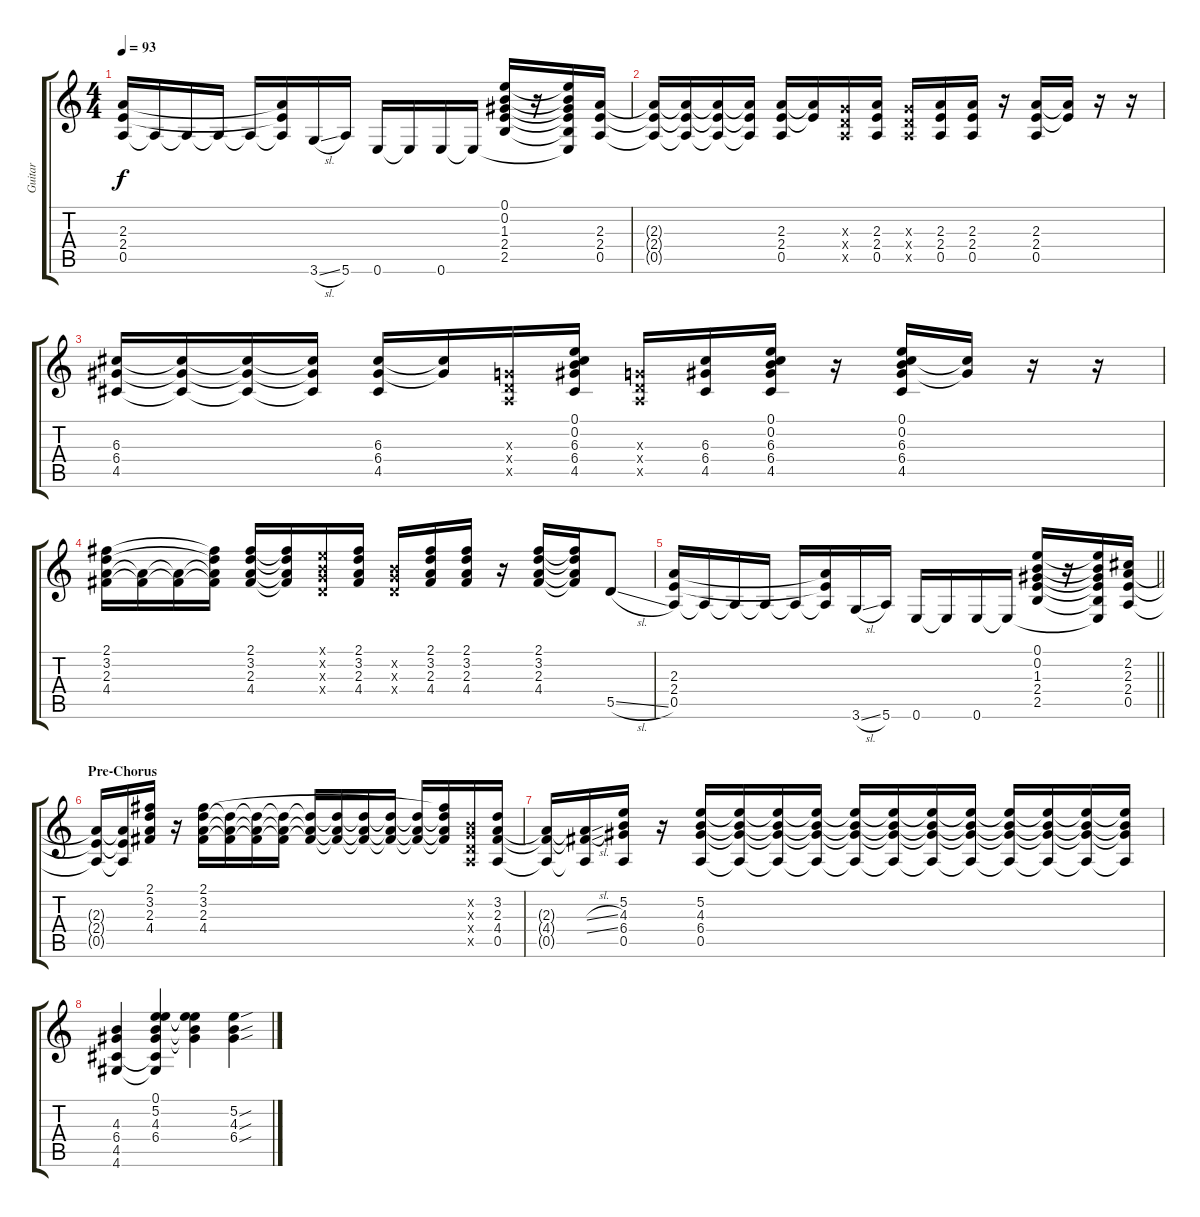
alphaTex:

\track ("Guitar" "Guitar") {instrument overdrivenguitar}
\staff {score tabs}
\tuning (E4 B3 G3 D3 A2 E2) {hide}
\ts (4 4)
\tempo 93
\clef g2
\ks c
(2.3 2.4 0.5).16{dy f} 0.5{t}.16 0.5{t}.16 0.5{t}.16 0.5{t}.16 (2.3{t} 2.4{t} 0.5{t}).16 3.6{sl}.16 5.6.16 0.6.16 0.6{t}.16 0.6.16 0.6{t}.16 (0.1 0.2 1.3 2.4 2.5).16 r.16 (0.1{t} 0.2{t} 1.3{t} 2.4{t} 2.5{t} 0.6{t}).16 (2.3 2.4 0.5).16 |
(2.3{t} 2.4{t} 0.5{t}).16 (2.3{t} 2.4{t} 0.5{t}).16 (2.3{t} 2.4{t} 0.5{t}).16 (2.3{t} 2.4{t} 0.5{t}).16 (2.3 2.4 0.5).16 (2.3{t} 2.4{t}).16 (0.3{x} 0.4{x} 0.5{x}).16 (2.3 2.4 0.5).16 (0.3{x} 0.4{x} 0.5{x}).16 (2.3 2.4 0.5).16 (2.3 2.4 0.5).16 r.16 (2.3 2.4 0.5).16 (2.3{t} 2.4{t}).16 r.16 r.16 |
(6.3 6.4 4.5).16 (6.3{t} 6.4{t} 4.5{t}).16 (6.3{t} 6.4{t} 4.5{t}).16 (6.3{t} 6.4{t} 4.5{t}).16 (6.3 6.4 4.5).16 (6.3{t} 6.4{t}).16 (0.3{x} 0.4{x} 0.5{x}).16 (0.1 0.2 6.3 6.4 4.5).16 (0.3{x} 0.4{x} 0.5{x}).16 (6.3 6.4 4.5).16 (0.1 0.2 6.3 6.4 4.5).16 r.16 (0.1 0.2 6.3 6.4 4.5).16 (6.3{t} 6.4{t}).16 r.16 r.16 |
(2.1 3.2 2.3 4.4).16 (2.3{t} 4.4{t}).16 (2.3{t} 4.4{t}).16 (2.1{t} 3.2{t} 2.3{t} 4.4{t}).16 (2.1 3.2 2.3 4.4).16 (2.1{t} 3.2{t} 2.3{t} 4.4{t}).16 (0.1{x} 0.2{x} 0.3{x} 0.4{x}).16 (2.1 3.2 2.3 4.4).16 (0.2{x} 0.3{x} 0.4{x}).16 (2.1 3.2 2.3 4.4).16 (2.1 3.2 2.3 4.4).16 r.16 (2.1 3.2 2.3 4.4).16 (2.1{t} 3.2{t} 2.3{t} 4.4{t}).16 5.5{sl}.8 |
\barLineRight lightlight
(2.3 2.4 0.5).16 0.5{t}.16 0.5{t}.16 0.5{t}.16 0.5{t}.16 (2.3{t} 2.4{t} 0.5{t}).16 3.6{sl}.16 5.6.16 0.6.16 0.6{t}.16 0.6.16 0.6{t}.16 (0.1 0.2 1.3 2.4 2.5).16 r.16 (0.1{t} 0.2{t} 1.3{t} 2.4{t} 2.5{t} 0.6{t}).16 (2.2 2.3 2.4 0.5).16 |
\section ("" "Pre-Chorus")
(2.3{t} 2.4{t} 0.5{t}).16 (2.3{t} 2.4{t} 0.5{t}).16 (2.1 3.2 2.3 4.4).16 r.16 (2.1 3.2 2.3 4.4).16 (3.2{t} 2.3{t} 4.4{t}).16 (3.2{t} 2.3{t} 4.4{t}).16 (3.2{t} 2.3{t} 4.4{t}).16 (3.2{t} 2.3{t} 4.4{t}).16 (3.2{t} 2.3{t} 4.4{t}).16 (3.2{t} 2.3{t} 4.4{t}).16 (3.2{t} 2.3{t} 4.4{t}).16 (3.2{t} 2.3{t} 4.4{t}).16 (2.1{t} 3.2{t} 2.3{t} 4.4{t}).16 (0.2{x} 0.3{x} 0.4{x} 0.5{x}).16 (3.2 2.3 4.4 0.5).16 |
(2.3{t} 4.4{t} 0.5{t}).16 (2.3{sl t} 4.4{sl t} 0.5{t}).16 (5.2 4.3 6.4 0.5).16 r.16 (5.2 4.3 6.4 0.5).16 (5.2{t} 4.3{t} 6.4{t} 0.5{t}).16 (5.2{t} 4.3{t} 6.4{t} 0.5{t}).16 (5.2{t} 4.3{t} 6.4{t} 0.5{t}).16 (5.2{t} 4.3{t} 6.4{t} 0.5{t}).16 (5.2{t} 4.3{t} 6.4{t} 0.5{t}).16 (5.2{t} 4.3{t} 6.4{t} 0.5{t}).16 (5.2{t} 4.3{t} 6.4{t} 0.5{t}).16 (5.2{t} 4.3{t} 6.4{t} 0.5{t}).16 (5.2{t} 4.3{t} 6.4{t} 0.5{t}).16 (5.2{t} 4.3{t} 6.4{t} 0.5{t}).16 (5.2{t} 4.3{t} 6.4{t} 0.5{t}).16 |
(4.3 6.4 4.5 4.6).4 (0.1 5.2 4.3 6.4 4.5{t} 4.6{t}).4 (0.1{t} 5.2{t} 4.3{t} 6.4{t}).4 (5.2{sou} 4.3{sou} 6.4{sou}).4
